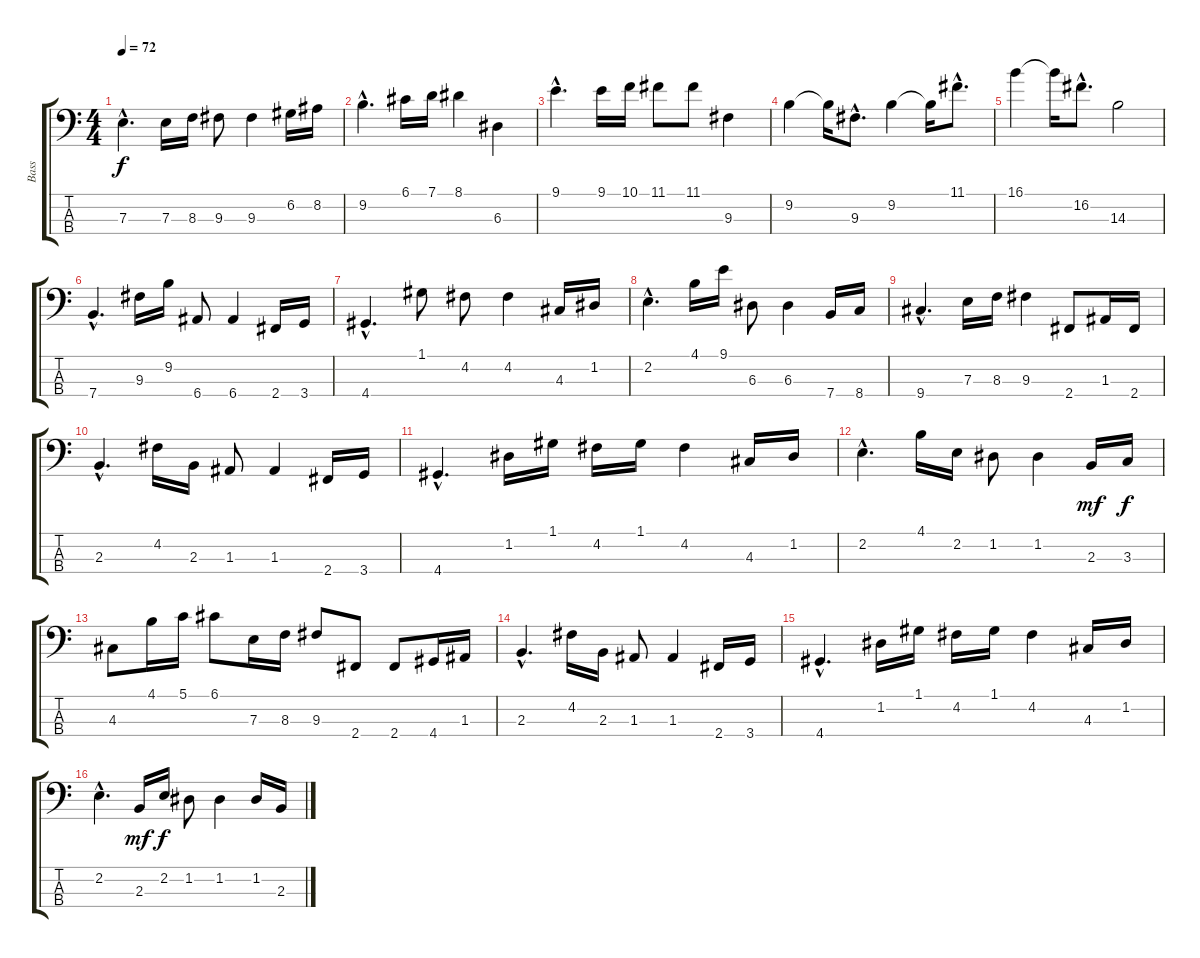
\track ("Bass" "Bass") {instrument slapbass2}
\staff {score tabs}
\tuning (G2 D2 A1 E1) {hide}
\ts (4 4)
\tempo 72
\clef f4
\ks c
7.3{hac}.4{d dy f} 7.3.16 8.3.16 9.3.8 9.3.4 6.2.16 8.2.16 |
9.2{hac}.4{d} 6.1.16 7.1.16 8.1.4 6.3.4 |
9.1{hac}.4{d} 9.1.16 10.1.16 11.1.8 11.1.8 9.3.4 |
9.2.4 9.2{t}.16 9.3{hac}.8{d} 9.2.4 9.2{t}.16 11.1{hac}.8{d} |
16.1.4 16.1{t}.16 16.2{hac}.8{d} 14.3.2 |
7.4{hac}.4{d} 9.3.16 9.2.16 6.4.8 6.4.4 2.4.16 3.4.16 |
4.4{hac}.4{d} 1.1.8 4.2.8 4.2.4 4.3.16 1.2.16 |
2.2{hac}.4{d} 4.1.16 9.1.16 6.3.8 6.3.4 7.4.16 8.4.16 |
9.4{hac}.4{d} 7.3.16 8.3.16 9.3.4 2.4.8 1.3.16 2.4.16 |
2.3{hac}.4{d} 4.2.16 2.3.16 1.3.8 1.3.4 2.4.16 3.4.16 |
4.4{hac}.4{d} 1.2.16 1.1.16 4.2.16 1.1.16 4.2.4 4.3.16 1.2.16 |
2.2{hac}.4{d} 4.1.16 2.2.16 1.2.8 1.2.4 2.3.16{dy mf} 3.3.16{dy f} |
4.3.8 4.1.16 5.1.16 6.1.8 7.3.16 8.3.16 9.3.8 2.4.8 2.4.8 4.4.16 1.3.16 |
2.3{hac}.4{d} 4.2.16 2.3.16 1.3.8 1.3.4 2.4.16 3.4.16 |
4.4{hac}.4{d} 1.2.16 1.1.16 4.2.16 1.1.16 4.2.4 4.3.16 1.2.16 |
2.2{hac}.4{d} 2.3.16{dy mf} 2.2.16{dy f} 1.2.8 1.2.4 1.2.16 2.3.16
